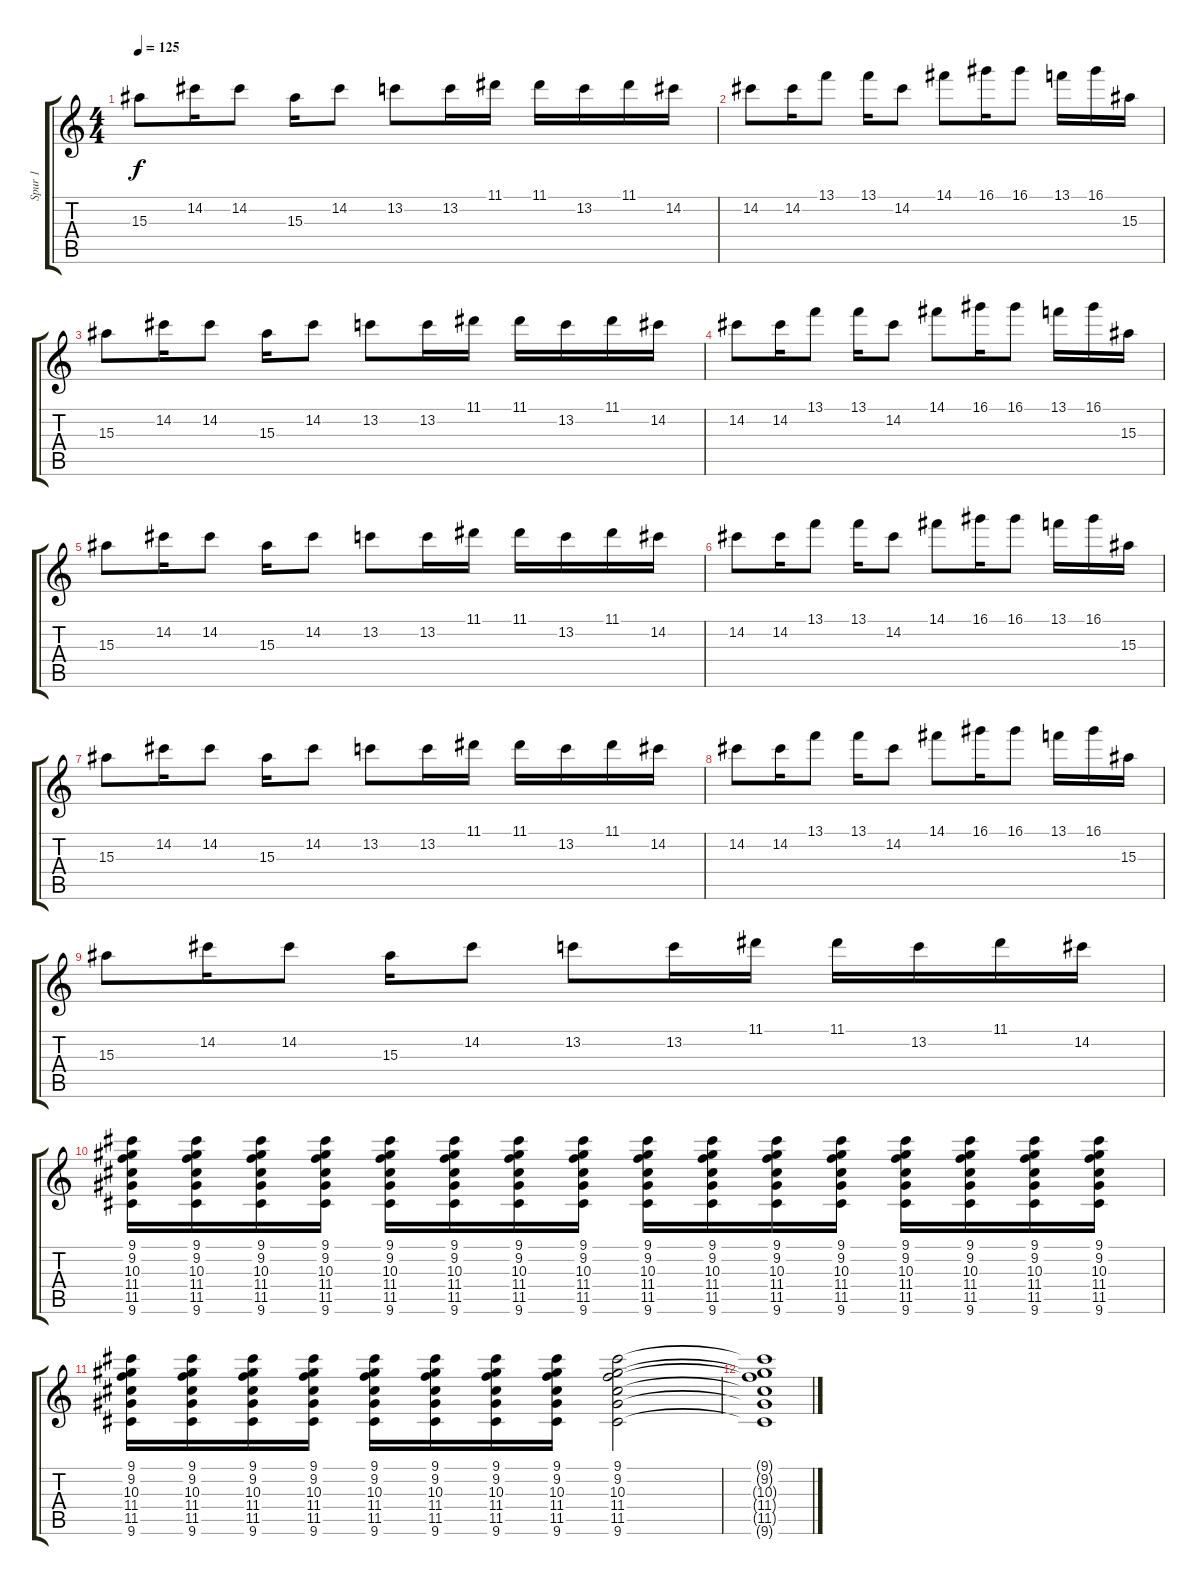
\track ("Spur 1" "Spur 1") {instrument distortionguitar}
\staff {score tabs}
\tuning (E4 B3 G3 D3 A2 E2) {hide}
\ts (4 4)
\tempo 125
\clef g2
\ks c
15.3.8{dy f} 14.2.16 14.2.8 15.3.16 14.2.8 13.2.8 13.2.16 11.1.16 11.1.16 13.2.16 11.1.16 14.2.16 |
14.2.8 14.2.16 13.1.8 13.1.16 14.2.8 14.1.8 16.1.16 16.1.8 13.1.16 16.1.16 15.3.16 |
15.3.8 14.2.16 14.2.8 15.3.16 14.2.8 13.2.8 13.2.16 11.1.16 11.1.16 13.2.16 11.1.16 14.2.16 |
14.2.8 14.2.16 13.1.8 13.1.16 14.2.8 14.1.8 16.1.16 16.1.8 13.1.16 16.1.16 15.3.16 |
15.3.8 14.2.16 14.2.8 15.3.16 14.2.8 13.2.8 13.2.16 11.1.16 11.1.16 13.2.16 11.1.16 14.2.16 |
14.2.8 14.2.16 13.1.8 13.1.16 14.2.8 14.1.8 16.1.16 16.1.8 13.1.16 16.1.16 15.3.16 |
15.3.8 14.2.16 14.2.8 15.3.16 14.2.8 13.2.8 13.2.16 11.1.16 11.1.16 13.2.16 11.1.16 14.2.16 |
14.2.8 14.2.16 13.1.8 13.1.16 14.2.8 14.1.8 16.1.16 16.1.8 13.1.16 16.1.16 15.3.16 |
15.3.8 14.2.16 14.2.8 15.3.16 14.2.8 13.2.8 13.2.16 11.1.16 11.1.16 13.2.16 11.1.16 14.2.16 |
(9.1 9.2 10.3 11.4 11.5 9.6).16 (9.1 9.2 10.3 11.4 11.5 9.6).16 (9.1 9.2 10.3 11.4 11.5 9.6).16 (9.1 9.2 10.3 11.4 11.5 9.6).16 (9.1 9.2 10.3 11.4 11.5 9.6).16 (9.1 9.2 10.3 11.4 11.5 9.6).16 (9.1 9.2 10.3 11.4 11.5 9.6).16 (9.1 9.2 10.3 11.4 11.5 9.6).16 (9.1 9.2 10.3 11.4 11.5 9.6).16 (9.1 9.2 10.3 11.4 11.5 9.6).16 (9.1 9.2 10.3 11.4 11.5 9.6).16 (9.1 9.2 10.3 11.4 11.5 9.6).16 (9.1 9.2 10.3 11.4 11.5 9.6).16 (9.1 9.2 10.3 11.4 11.5 9.6).16 (9.1 9.2 10.3 11.4 11.5 9.6).16 (9.1 9.2 10.3 11.4 11.5 9.6).16 |
(9.1 9.2 10.3 11.4 11.5 9.6).16 (9.1 9.2 10.3 11.4 11.5 9.6).16 (9.1 9.2 10.3 11.4 11.5 9.6).16 (9.1 9.2 10.3 11.4 11.5 9.6).16 (9.1 9.2 10.3 11.4 11.5 9.6).16 (9.1 9.2 10.3 11.4 11.5 9.6).16 (9.1 9.2 10.3 11.4 11.5 9.6).16 (9.1 9.2 10.3 11.4 11.5 9.6).16 (9.1 9.2 10.3 11.4 11.5 9.6).2 |
(9.1{t} 9.2{t} 10.3{t} 11.4{t} 11.5{t} 9.6{t}).1
